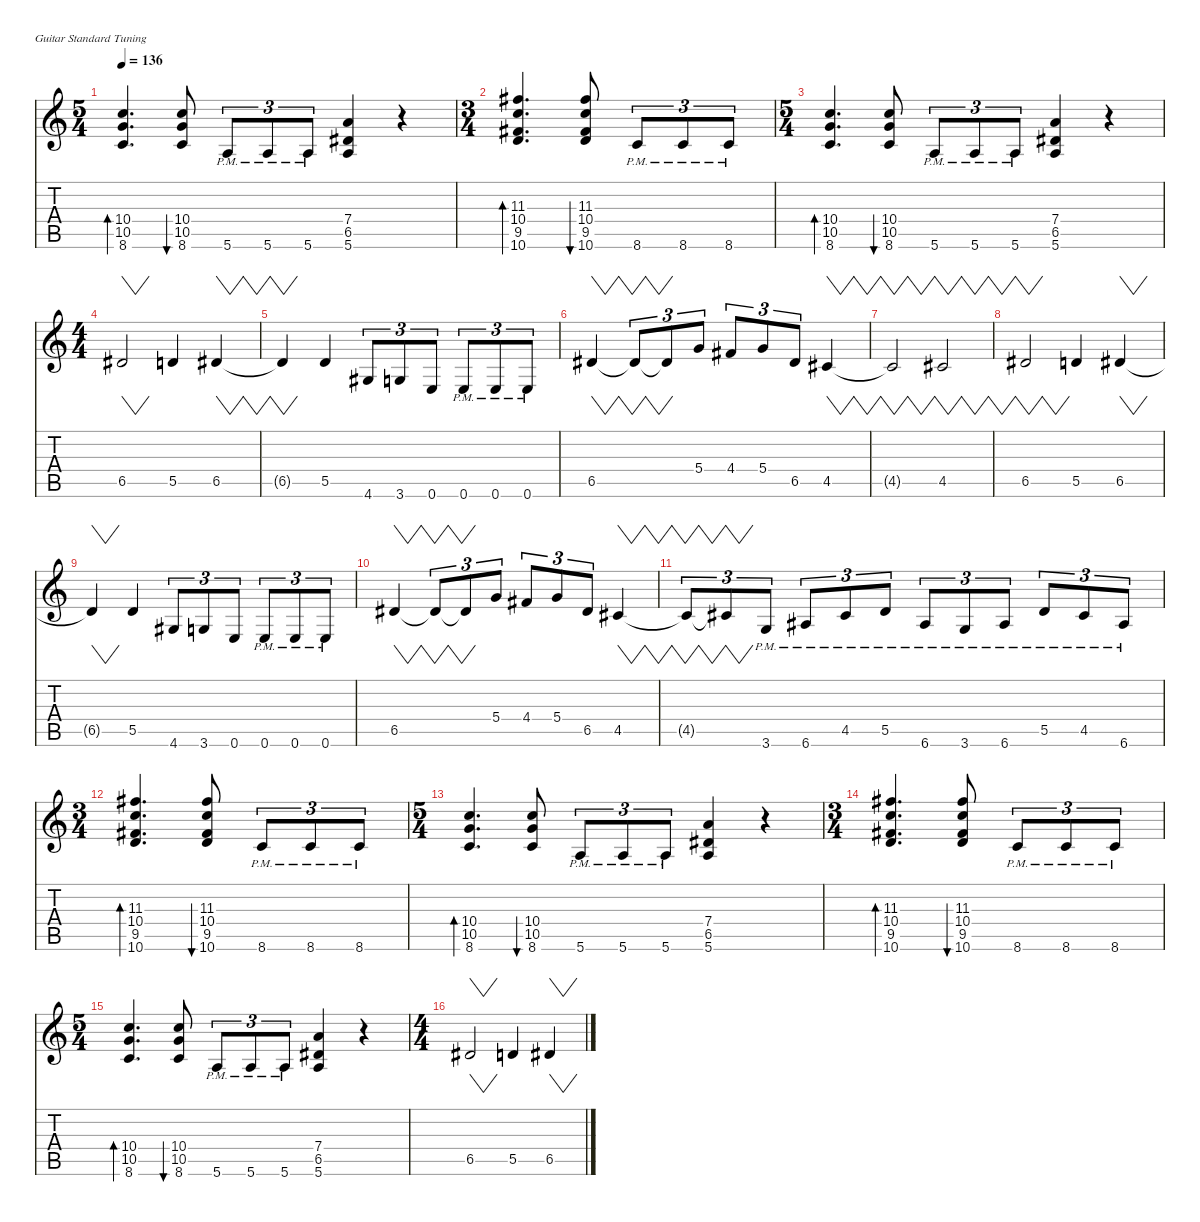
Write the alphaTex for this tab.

\defaultSystemsLayout 4
\hideDynamics
\bracketExtendMode nobrackets
\singleTrackTrackNamePolicy hidden
\multiTrackTrackNamePolicy hidden
\firstSystemTrackNameMode fullname
\firstSystemTrackNameOrientation horizontal
\otherSystemsTrackNameOrientation horizontal
\track ("Guitar" "dist.guit.") {instrument distortionguitar}
\staff {score tabs}
\tuning (E4 B3 G3 D3 A2 E2)
\ts (5 4)
\beaming (8 6 4)
\tempo 136
\clef g2
\ks c
(10.4 10.5 8.6).4{d bd 30 dy f beam Up} (10.4 10.5 8.6).8{bu 30 beam Up} 5.6{pm}.8{tu (3 2) beam Up} 5.6{pm}.8{tu (3 2) beam Up} 5.6{pm}.8{tu (3 2) beam Up} (7.4 6.5{acc #} 5.6).4{beam Up} r.4{beam Up} |
\ts (3 4)
\beaming (8 6 4)
(11.3{acc #} 10.4 9.5{acc #} 10.6).4{d bd 30 beam Up} (11.3{acc #} 10.4 9.5{acc #} 10.6).8{bu 30 beam Up} 8.6{pm}.8{tu (3 2) beam Up} 8.6{pm}.8{tu (3 2) beam Up} 8.6{pm}.8{tu (3 2) beam Up} |
\ts (5 4)
\beaming (8 6 4)
(10.4 10.5 8.6).4{d bd 30 beam Up} (10.4 10.5 8.6).8{bu 30 beam Up} 5.6{pm}.8{tu (3 2) beam Up} 5.6{pm}.8{tu (3 2) beam Up} 5.6{pm}.8{tu (3 2) beam Up} (7.4 6.5{acc #} 5.6).4{beam Up} r.4{beam Up} |
\ts (4 4)
\beaming (8 2 2 2 2)
6.5{acc #}.2{vw beam Up} 5.5.4{beam Up} 6.5{acc #}.4{vw beam Up} |
6.5{t acc #}.4{vw beam Up} 5.5.4{beam Up} 4.6{acc #}.8{tu (3 2) beam Up} 3.6.8{tu (3 2) beam Up} 0.6.8{tu (3 2) beam Up} 0.6{pm}.8{tu (3 2) beam Up} 0.6{pm}.8{tu (3 2) beam Up} 0.6{pm}.8{tu (3 2) beam Up} |
6.5{acc #}.4{vw beam Up} 6.5{t acc #}.8{vw tu (3 2) beam Up} 6.5{t acc #}.8{vw tu (3 2) beam Up} 5.4.8{tu (3 2) beam Up} 4.4{acc #}.8{tu (3 2) beam Up} 5.4.8{tu (3 2) beam Up} 6.5{acc #}.8{tu (3 2) beam Up} 4.5{acc #}.4{vw beam Up} |
4.5{t acc #}.2{vw beam Up} 4.5{acc #}.2{vw beam Up} |
6.5{acc #}.2{vw beam Up} 5.5.4{beam Up} 6.5{acc #}.4{vw beam Up} |
6.5{t acc #}.4{vw beam Up} 5.5.4{beam Up} 4.6{acc #}.8{tu (3 2) beam Up} 3.6.8{tu (3 2) beam Up} 0.6.8{tu (3 2) beam Up} 0.6{pm}.8{tu (3 2) beam Up} 0.6{pm}.8{tu (3 2) beam Up} 0.6{pm}.8{tu (3 2) beam Up} |
6.5{acc #}.4{vw beam Up} 6.5{t acc #}.8{vw tu (3 2) beam Up} 6.5{t acc #}.8{vw tu (3 2) beam Up} 5.4.8{tu (3 2) beam Up} 4.4{acc #}.8{tu (3 2) beam Up} 5.4.8{tu (3 2) beam Up} 6.5{acc #}.8{tu (3 2) beam Up} 4.5{acc #}.4{vw beam Up} |
4.5{t acc #}.8{vw tu (3 2) beam Up} 4.5{t acc #}.8{vw tu (3 2) beam Up} 3.6{pm}.8{tu (3 2) beam Up} 6.6{pm acc #}.8{tu (3 2) beam Up} 4.5{pm acc #}.8{tu (3 2) beam Up} 5.5{pm}.8{tu (3 2) beam Up} 6.6{pm acc #}.8{tu (3 2) beam Up} 3.6{pm}.8{tu (3 2) beam Up} 6.6{pm acc #}.8{tu (3 2) beam Up} 5.5{pm}.8{tu (3 2) beam Up} 4.5{pm acc #}.8{tu (3 2) beam Up} 6.6{pm acc #}.8{tu (3 2) beam Up} |
\ts (3 4)
\beaming (8 2 2 2 2)
(11.3{acc #} 10.4 9.5{acc #} 10.6).4{d bd 30 beam Up} (11.3{acc #} 10.4 9.5{acc #} 10.6).8{bu 30 beam Up} 8.6{pm}.8{tu (3 2) beam Up} 8.6{pm}.8{tu (3 2) beam Up} 8.6{pm}.8{tu (3 2) beam Up} |
\ts (5 4)
\beaming (8 2 2 2 4)
(10.4 10.5 8.6).4{d bd 30 beam Up} (10.4 10.5 8.6).8{bu 30 beam Up} 5.6{pm}.8{tu (3 2) beam Up} 5.6{pm}.8{tu (3 2) beam Up} 5.6{pm}.8{tu (3 2) beam Up} (7.4 6.5{acc #} 5.6).4{beam Up} r.4{beam Up} |
\ts (3 4)
\beaming (8 2 2 2 2)
(11.3{acc #} 10.4 9.5{acc #} 10.6).4{d bd 30 beam Up} (11.3{acc #} 10.4 9.5{acc #} 10.6).8{bu 30 beam Up} 8.6{pm}.8{tu (3 2) beam Up} 8.6{pm}.8{tu (3 2) beam Up} 8.6{pm}.8{tu (3 2) beam Up} |
\ts (5 4)
\beaming (8 2 2 2 4)
(10.4 10.5 8.6).4{d bd 30 beam Up} (10.4 10.5 8.6).8{bu 30 beam Up} 5.6{pm}.8{tu (3 2) beam Up} 5.6{pm}.8{tu (3 2) beam Up} 5.6{pm}.8{tu (3 2) beam Up} (7.4 6.5{acc #} 5.6).4{beam Up} r.4{beam Up} |
\ts (4 4)
\beaming (8 2 2 2 2)
6.5{acc #}.2{vw beam Up} 5.5.4{beam Up} 6.5{acc #}.4{vw beam Up}
